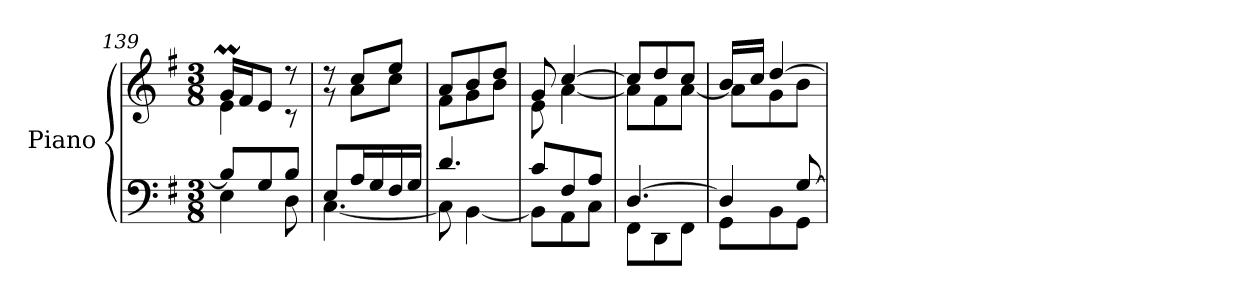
**kern	**kern
*part1	*part1
*staff2	*staff1
*I"Piano	*
*I'Pno	*
*clefF4	*clefG2
*k[f#]	*k[f#]
*M3/8	*M3/8
=139	=139
*^	*^
8B/L]	4E\	16gM/LL	4e\
.	.	16f#/J	.
8G/	.	8e/J	.
8B/J	8D\	8r	8r
=140	=140	=140	=140
8E/L	[4.C\	8r	8r
16A/L	.	8cc/L	8a\L
16G/	.	.	.
16F#/	.	8ee/J	8cc\J
16G/JJ	.	.	.
=141	=141	=141	=141
4.d/	8C\]	8a/L	8f#\L
.	[4BB\	8b/	8g\
.	.	8dd/J	8b\J
=142	=142	=142	=142
8c/L	8BB\L]	8g/	8e\
8F#/	8AA\	[4cc/	[4a\
8A/J	8C\J	.	.
=143	=143	=143	=143
[4.D/	8FF#\L	8cc/L]	8a\L]
.	8DD\	8dd/	8f#\
.	8FF#\J	8cc/J	[8a\J
!!LO:LB:g=z	!!
=144	=144	=144	=144
4D/]	8GG\L	16b/LL	8a\L]
.	.	16cc/JJ	.
.	8BB\	[4dd/	8g\
[8G/	8GG\J	.	8b\J
*v	*v	*	*
*	*v	*v
=	=
*-	*-
